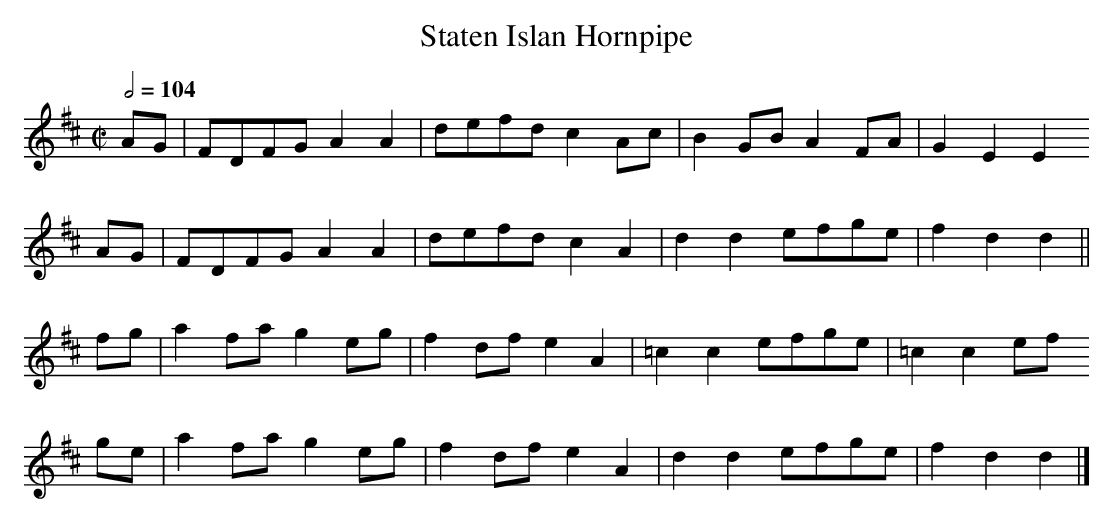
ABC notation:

X:1
T:Staten Islan Hornpipe
M:C|
L:1/8
Q:1/2=104
K:D
AG|FDFG A2A2|defd c2Ac| B2GB A2FA| G2E2 E2
AG|FDFG A2A2|defd c2A2| d2d2 efge| f2d2 d2||
fg|a2fa g2eg|f2df e2A2|=c2c2 efge|=c2c2 ef
ge|a2fa g2eg|f2df e2A2| d2d2 efge| f2d2 d2|]
